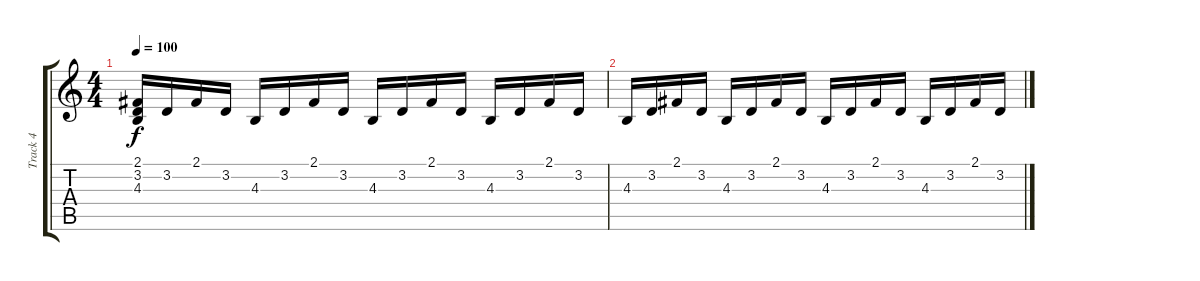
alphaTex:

\track ("Track 4" "Track 4") {instrument rockorgan}
\staff {score tabs}
\tuning (E4 B3 G3 D3 A2 E2) {hide}
\ts (4 4)
\tempo 100
\clef g2
\ks c
(2.1 3.2 4.3).16{dy f} 3.2.16 2.1.16 3.2.16 4.3.16 3.2.16 2.1.16 3.2.16 4.3.16 3.2.16 2.1.16 3.2.16 4.3.16 3.2.16 2.1.16 3.2.16 |
4.3.16 3.2.16 2.1.16 3.2.16 4.3.16 3.2.16 2.1.16 3.2.16 4.3.16 3.2.16 2.1.16 3.2.16 4.3.16 3.2.16 2.1.16 3.2.16
